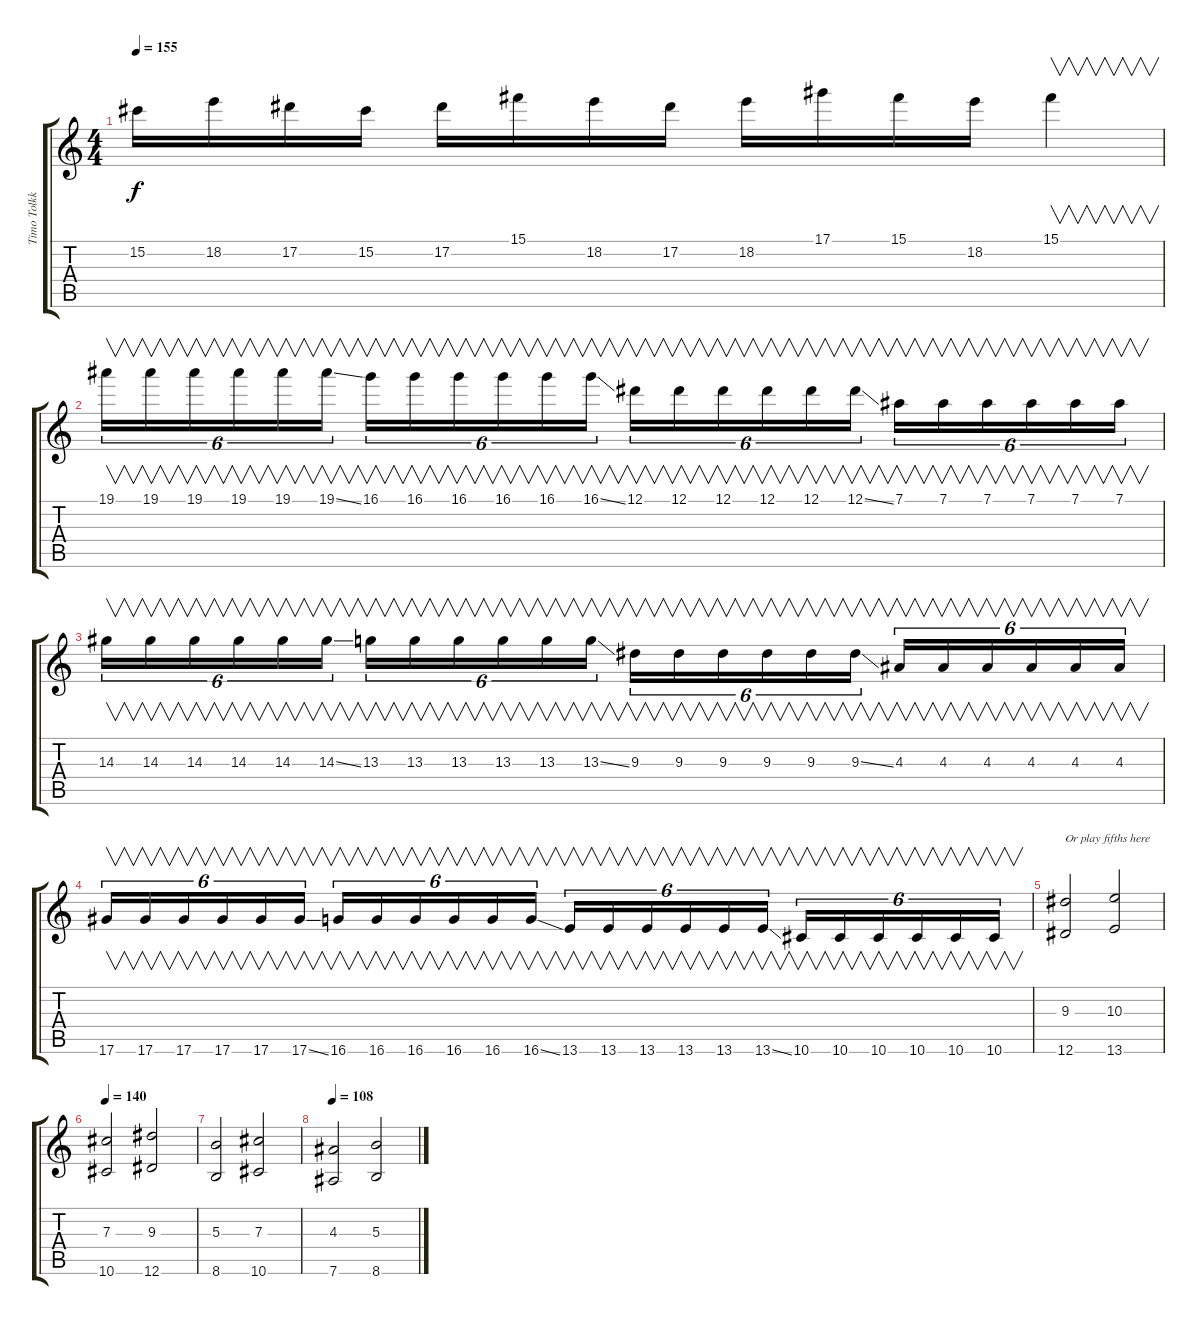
\track ("Timo Tolkki : Doubling" "Timo Tolkk") {instrument distortionguitar}
\staff {score tabs}
\tuning (Eb4 Bb3 Gb3 Db3 Ab2 Eb2) {hide}
\ts (4 4)
\tempo 155
\clef g2
\ks c
15.2.16{dy f} 18.2.16 17.2.16 15.2.16 17.2.16 15.1.16 18.2.16 17.2.16 18.2.16 17.1.16 15.1.16 18.2.16 15.1.4{v} |
19.1.16{v tu (6 4)} 19.1.16{v tu (6 4)} 19.1.16{v tu (6 4)} 19.1.16{v tu (6 4)} 19.1.16{v tu (6 4)} 19.1{ss}.16{v tu (6 4)} 16.1.16{v tu (6 4)} 16.1.16{v tu (6 4)} 16.1.16{v tu (6 4)} 16.1.16{v tu (6 4)} 16.1.16{v tu (6 4)} 16.1{ss}.16{v tu (6 4)} 12.1.16{v tu (6 4)} 12.1.16{v tu (6 4)} 12.1.16{v tu (6 4)} 12.1.16{v tu (6 4)} 12.1.16{v tu (6 4)} 12.1{ss}.16{v tu (6 4)} 7.1.16{v tu (6 4)} 7.1.16{v tu (6 4)} 7.1.16{v tu (6 4)} 7.1.16{v tu (6 4)} 7.1.16{v tu (6 4)} 7.1.16{v tu (6 4)} |
14.3.16{v tu (6 4)} 14.3.16{v tu (6 4)} 14.3.16{v tu (6 4)} 14.3.16{v tu (6 4)} 14.3.16{v tu (6 4)} 14.3{ss}.16{v tu (6 4)} 13.3.16{v tu (6 4)} 13.3.16{v tu (6 4)} 13.3.16{v tu (6 4)} 13.3.16{v tu (6 4)} 13.3.16{v tu (6 4)} 13.3{ss}.16{v tu (6 4)} 9.3.16{v tu (6 4)} 9.3.16{v tu (6 4)} 9.3.16{v tu (6 4)} 9.3.16{v tu (6 4)} 9.3.16{v tu (6 4)} 9.3{ss}.16{v tu (6 4)} 4.3.16{v tu (6 4)} 4.3.16{v tu (6 4)} 4.3.16{v tu (6 4)} 4.3.16{v tu (6 4)} 4.3.16{v tu (6 4)} 4.3.16{v tu (6 4)} |
17.6.16{v tu (6 4)} 17.6.16{v tu (6 4)} 17.6.16{v tu (6 4)} 17.6.16{v tu (6 4)} 17.6.16{v tu (6 4)} 17.6{ss}.16{v tu (6 4)} 16.6.16{v tu (6 4)} 16.6.16{v tu (6 4)} 16.6.16{v tu (6 4)} 16.6.16{v tu (6 4)} 16.6.16{v tu (6 4)} 16.6{ss}.16{v tu (6 4)} 13.6.16{v tu (6 4)} 13.6.16{v tu (6 4)} 13.6.16{v tu (6 4)} 13.6.16{v tu (6 4)} 13.6.16{v tu (6 4)} 13.6{ss}.16{v tu (6 4)} 10.6.16{v tu (6 4)} 10.6.16{v tu (6 4)} 10.6.16{v tu (6 4)} 10.6.16{v tu (6 4)} 10.6.16{v tu (6 4)} 10.6.16{v tu (6 4)} |
(9.3 12.6).2{txt "Or play fifths here"} (10.3 13.6).2 |
\tempo 140
(7.3 10.6).2 (9.3 12.6).2 |
(5.3 8.6).2 (7.3 10.6).2 |
\tempo 108
(4.3 7.6).2 (5.3 8.6).2
